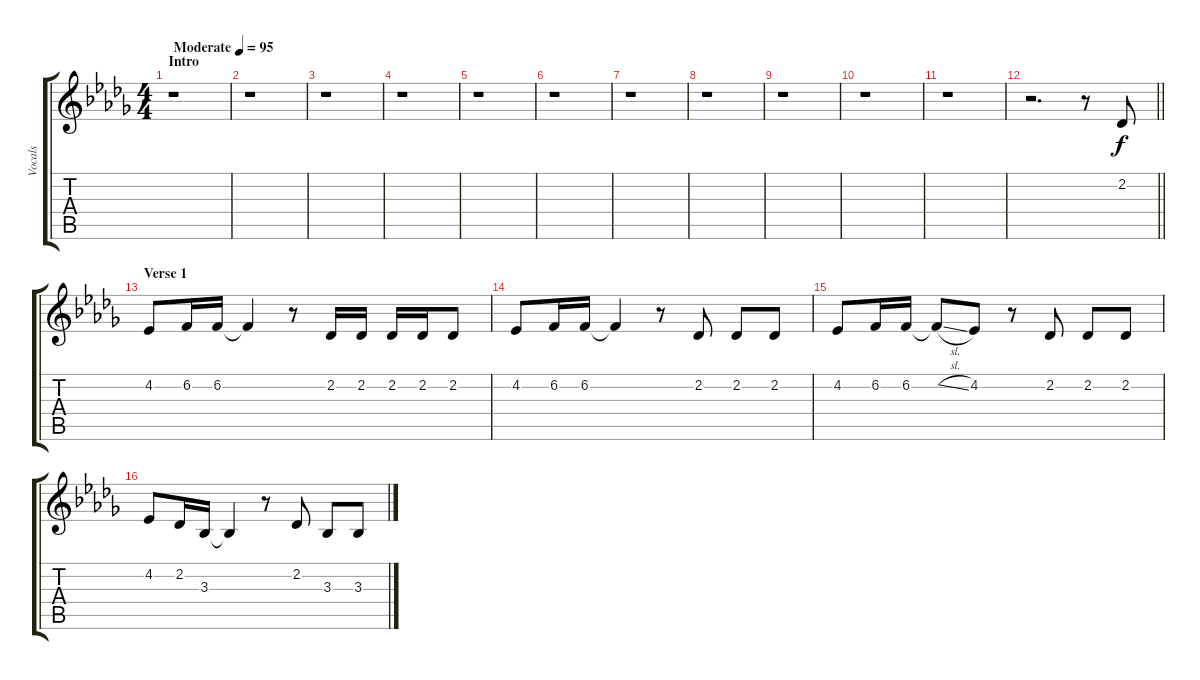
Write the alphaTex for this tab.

\track ("Vocals" "Vocals") {instrument oboe}
\staff {score tabs}
\tuning (E4 B3 G3 D3 A2 E2) {hide}
\ts (4 4)
\section ("" "Intro")
\tempo (95 "Moderate")
\clef g2
\ks db
r.1{dy f instrument oboe} |
r.1 |
r.1 |
r.1 |
r.1 |
r.1 |
r.1 |
r.1 |
r.1 |
r.1 |
r.1 |
\barLineRight lightlight
r.2{d} r.8 2.2.8 |
\section ("" "Verse 1")
4.2.8 6.2.16 6.2.16 6.2{t}.4 r.8 2.2.16 2.2.16 2.2.16 2.2.16 2.2.8 |
4.2.8 6.2.16 6.2.16 6.2{t}.4 r.8 2.2.8 2.2.8 2.2.8 |
4.2.8 6.2.16 6.2.16 6.2{sl t}.8 4.2.8 r.8 2.2.8 2.2.8 2.2.8 |
4.2.8 2.2.16 3.3.16 3.3{t}.4 r.8 2.2.8 3.3.8 3.3.8
